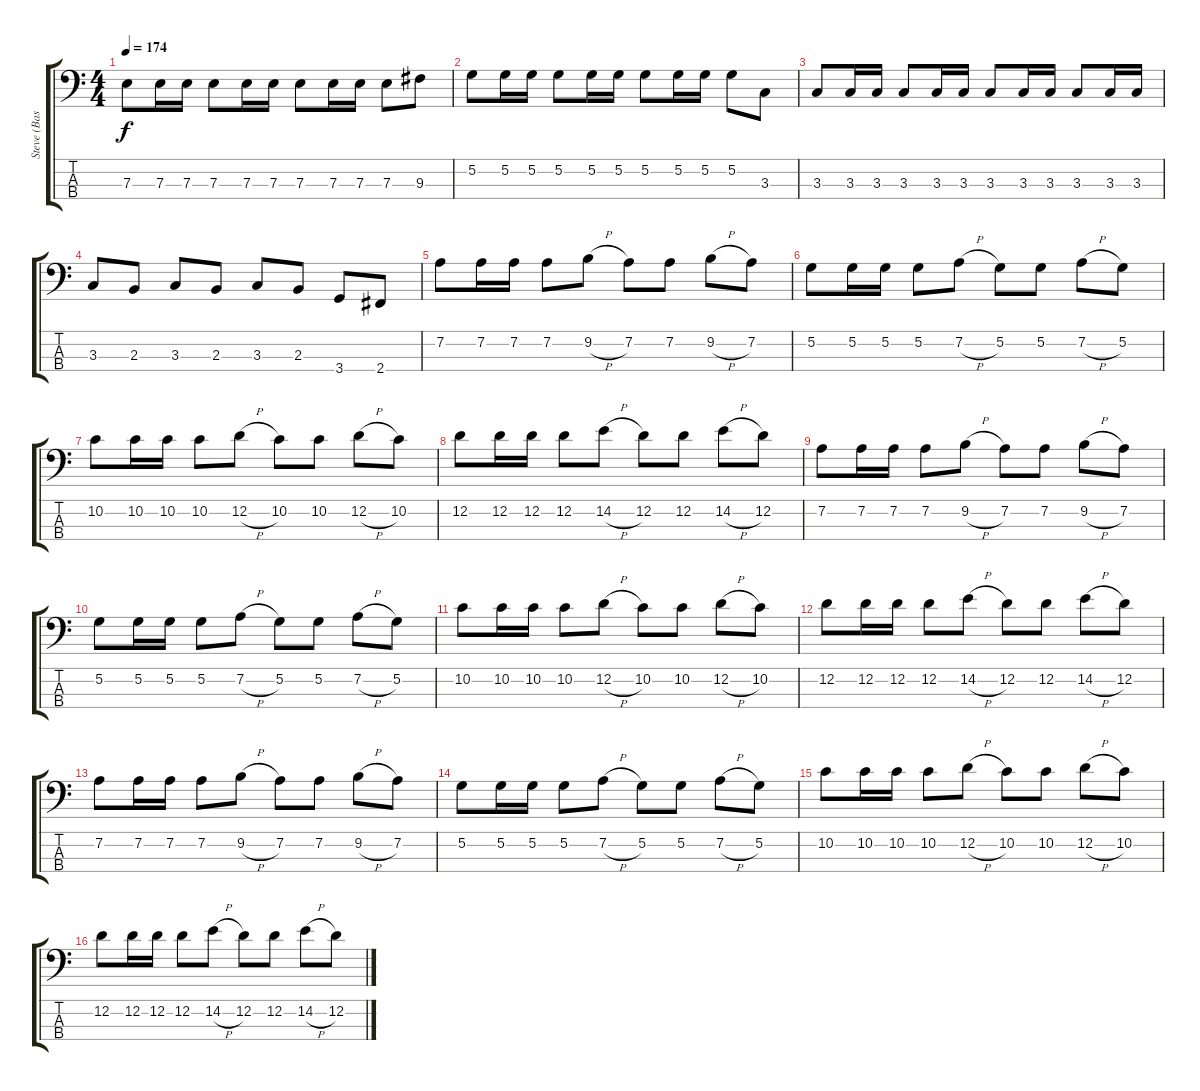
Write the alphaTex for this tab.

\track ("Steve (Bass)" "Steve (Bas") {instrument electricbassfinger}
\staff {score tabs}
\tuning (G2 D2 A1 E1) {hide}
\ts (4 4)
\tempo 174
\clef f4
\ks c
7.3.8{dy f} 7.3.16 7.3.16 7.3.8 7.3.16 7.3.16 7.3.8 7.3.16 7.3.16 7.3.8 9.3.8 |
5.2.8 5.2.16 5.2.16 5.2.8 5.2.16 5.2.16 5.2.8 5.2.16 5.2.16 5.2.8 3.3.8 |
3.3.8 3.3.16 3.3.16 3.3.8 3.3.16 3.3.16 3.3.8 3.3.16 3.3.16 3.3.8 3.3.16 3.3.16 |
3.3.8 2.3.8 3.3.8 2.3.8 3.3.8 2.3.8 3.4.8 2.4.8 |
7.2.8 7.2.16 7.2.16 7.2.8 9.2{h}.8 7.2.8 7.2.8 9.2{h}.8 7.2.8 |
5.2.8 5.2.16 5.2.16 5.2.8 7.2{h}.8 5.2.8 5.2.8 7.2{h}.8 5.2.8 |
10.2.8 10.2.16 10.2.16 10.2.8 12.2{h}.8 10.2.8 10.2.8 12.2{h}.8 10.2.8 |
12.2.8 12.2.16 12.2.16 12.2.8 14.2{h}.8 12.2.8 12.2.8 14.2{h}.8 12.2.8 |
7.2.8 7.2.16 7.2.16 7.2.8 9.2{h}.8 7.2.8 7.2.8 9.2{h}.8 7.2.8 |
5.2.8 5.2.16 5.2.16 5.2.8 7.2{h}.8 5.2.8 5.2.8 7.2{h}.8 5.2.8 |
10.2.8 10.2.16 10.2.16 10.2.8 12.2{h}.8 10.2.8 10.2.8 12.2{h}.8 10.2.8 |
12.2.8 12.2.16 12.2.16 12.2.8 14.2{h}.8 12.2.8 12.2.8 14.2{h}.8 12.2.8 |
7.2.8 7.2.16 7.2.16 7.2.8 9.2{h}.8 7.2.8 7.2.8 9.2{h}.8 7.2.8 |
5.2.8 5.2.16 5.2.16 5.2.8 7.2{h}.8 5.2.8 5.2.8 7.2{h}.8 5.2.8 |
10.2.8 10.2.16 10.2.16 10.2.8 12.2{h}.8 10.2.8 10.2.8 12.2{h}.8 10.2.8 |
12.2.8 12.2.16 12.2.16 12.2.8 14.2{h}.8 12.2.8 12.2.8 14.2{h}.8 12.2.8
